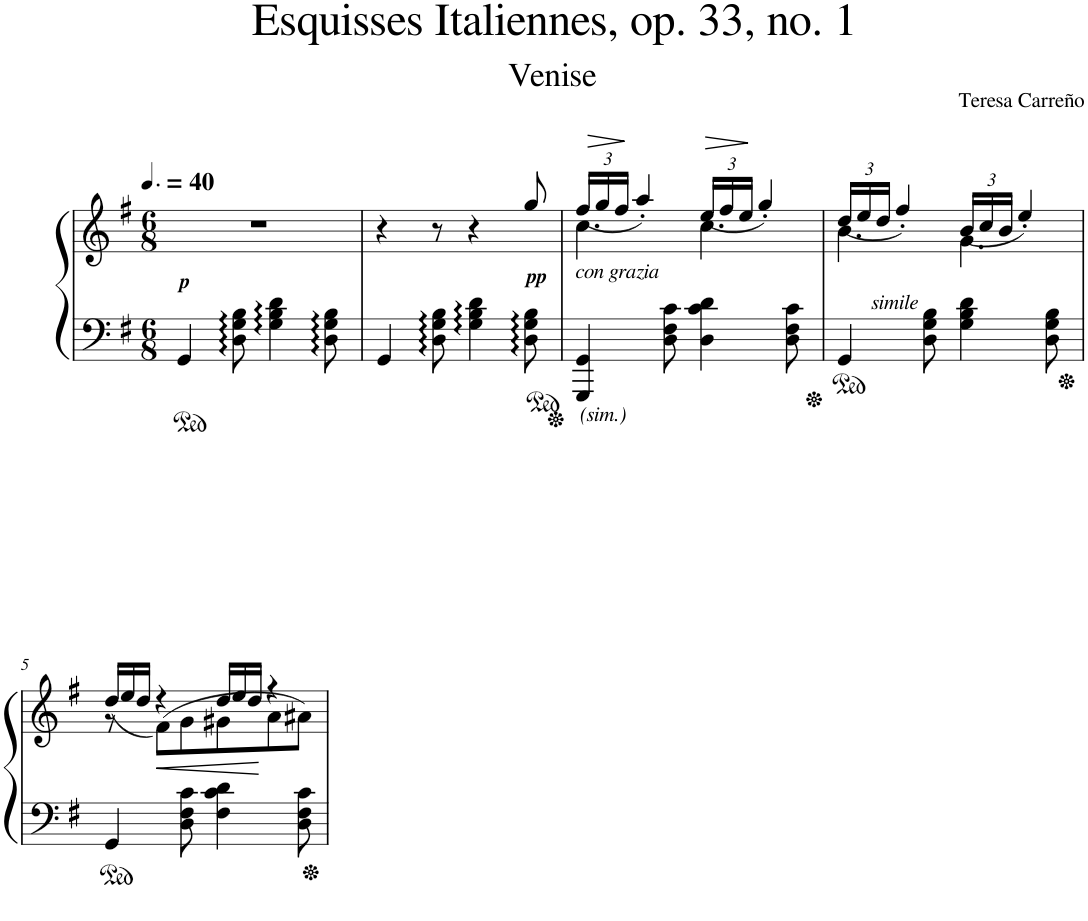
**kern	**kern	**dynam
*part1	*part1	*part1
*staff2	*staff1	*staff1/2
*I"Piano	*	*
*I'Pno.	*	*
*clefF4	*clefG2	*
*k[f#]	*k[f#]	*
*M6/8	*M6/8	*
*MM60	*MM60	*
=1	=1	=1
!	!LO:TX:b:Bi:t=p	!
4GG/	2.r	.
8D\:: 8G\:: 8B\::	.	.
4G\:: 4B\:: 4d\::	.	.
8D\:: 8G\:: 8B\::	.	.
=2	=2	=2
4GG/	4r	.
8D\:: 8G\:: 8B\::	8r	.
4G\:: 4B\:: 4d\::	4r	.
!	!LO:TX:b:Bi:t=pp	!
8D\:: 8G\:: 8B\::	8gg/	.
=3	=3	=3
*	*Xbrackettup	*
!	!LO:TX:b:i:t=con grazia	!
!	!	!LO:HP:b
*	*^	*
4GGG/ 4GG/	(<24ff#/LL	4.cc\	>
.	24gg/	.	.
.	24ff#/JJ	.	.
.	4aa'</)	.	]
!LO:TX:b:i:t=(sim.)	!	!	!
8D\ 8F#\ 8c\	.	.	.
4D\ 4c\ 4d\	(<24ee/LL	4.cc\	.
!	!	!	!LO:HP:b
.	24ff#/	.	>
.	24ee/JJ	.	.
.	4gg'</)	.	]
8D\ 8F#\ 8c\	.	.	.
=4	=4	=4	=4
4GG/	(<24dd/LL	4.b\	.
.	24ee/	.	.
.	24dd/JJ	.	.
.	4ff#'</)	.	.
!LO:TX:a:i:t=simile	!	!	!
8D\ 8G\ 8B\	.	.	.
4G\ 4B\ 4d\	(<24b/LL	4.g\	.
.	24cc/	.	.
.	24b/JJ	.	.
.	4ee'</)	.	.
8D\ 8G\ 8B\	.	.	.
!!LO:LB:g=z	!!
=5	=5	=5	=5
*	*Xtuplet	*	*
4GG/	(<24dd/LL	8r	.
.	24ee/	.	.
.	24dd/JJ	.	.
!	!	!	!LO:HP:b
.	4r	(>8f#\L)	<
8D\ 8F#\ 8c\	.	8g\	.
4F#\ 4c\ 4d\	24dd/LL	8g#X\	.
.	24ee/	.	.
.	24dd/JJ	.	.
.	4r	8a\	.
8D\ 8F#\ 8c\	.	8a#X\J)	.
*	*v	*v	*
.	.	[
=	=	=
*-	*-	*-
